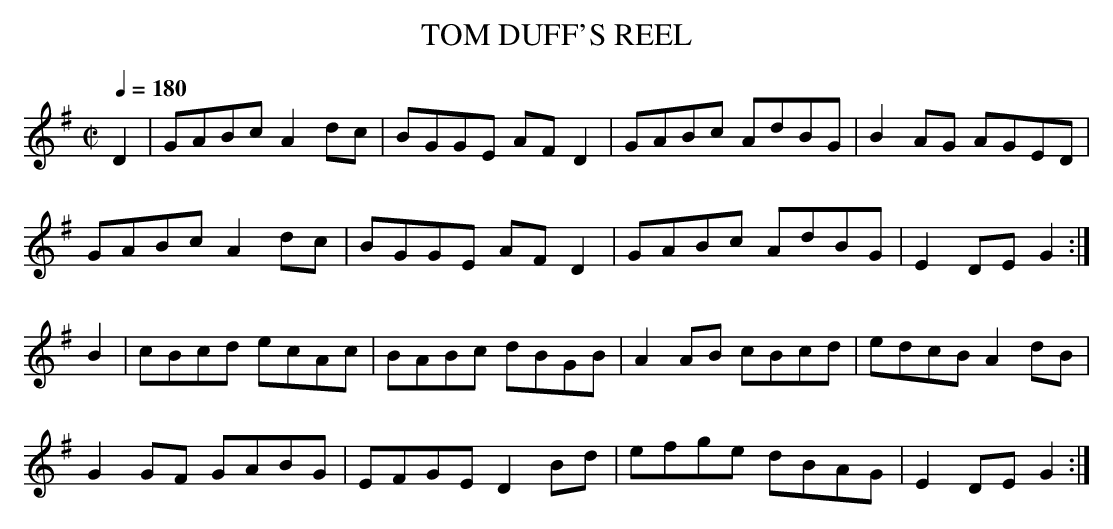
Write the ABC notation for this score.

X:1
T:TOM DUFF'S REEL
Q:1/4=180
L:1/8
M:C|
K:G
D2|GABc A2dc|BGGE AFD2|GABc AdBG|B2AG AGED|
GABc A2dc|BGGE AFD2|GABc AdBG|E2DE G2:|
B2|cBcd ecAc|BABc dBGB|A2AB cBcd|edcB A2dB|
G2GF GABG|EFGE D2Bd|efge dBAG|E2DE G2:|
